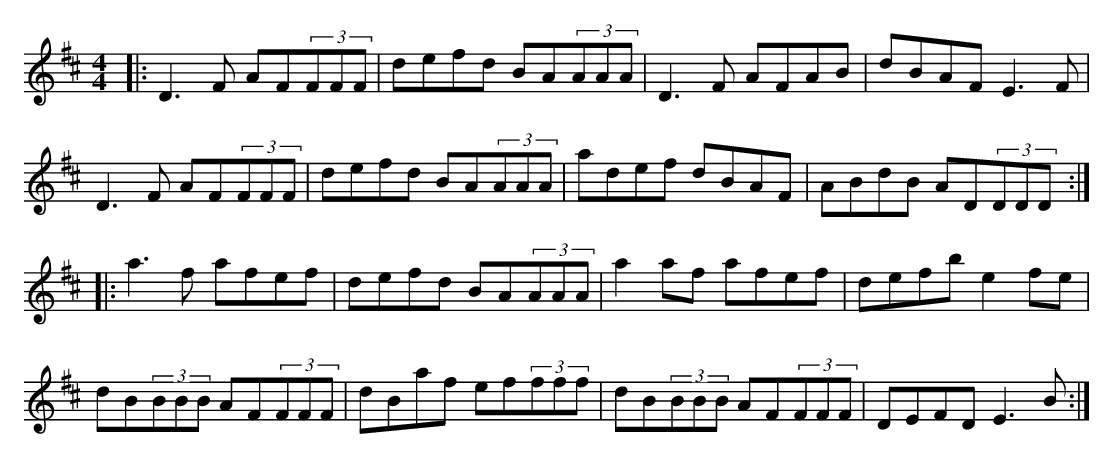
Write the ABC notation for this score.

X:1
M:4/4
K:D
|:D3F AF(3FFF|defd BA(3AAA|D3F AFAB|dBAF E3F|
D3F AF(3FFF|defd BA(3AAA|adef dBAF|ABdB AD(3DDD:|
|:a3f afef|defd BA(3AAA|a2af afef|defb e2fe|
dB(3BBB AF(3FFF|dBaf ef(3fff|dB(3BBB AF(3FFF|DEFD E3B:|
